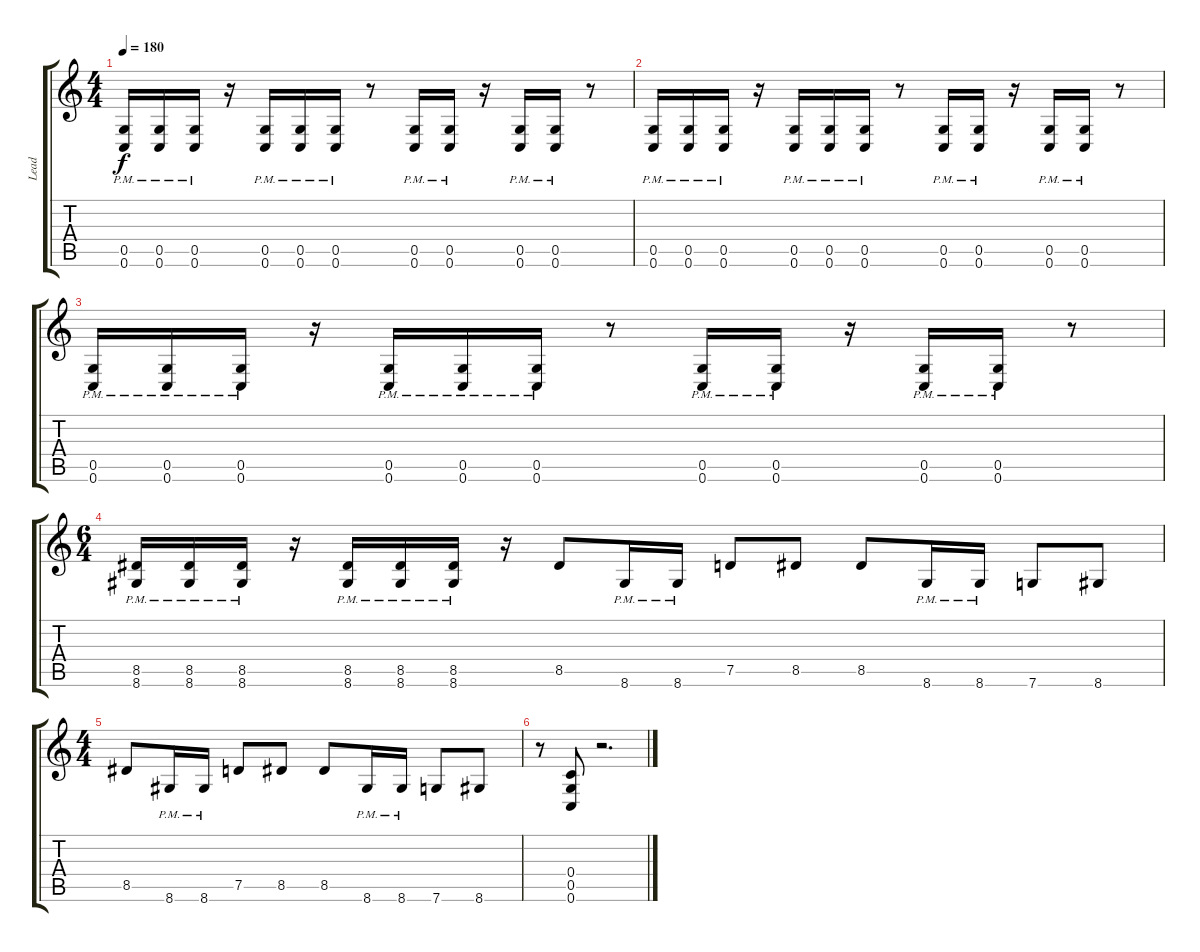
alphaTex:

\track ("Lead" "Lead") {instrument distortionguitar}
\staff {score tabs}
\tuning (D4 A3 F3 C3 G2 C2) {hide}
\ts (4 4)
\tempo 180
\clef g2
\ks c
(0.5{pm} 0.6{pm}).16{dy f} (0.5{pm} 0.6{pm}).16 (0.5{pm} 0.6{pm}).16 r.16 (0.5{pm} 0.6{pm}).16 (0.5{pm} 0.6{pm}).16 (0.5{pm} 0.6{pm}).16 r.8 (0.5{pm} 0.6{pm}).16 (0.5{pm} 0.6{pm}).16 r.16 (0.5{pm} 0.6{pm}).16 (0.5{pm} 0.6{pm}).16 r.8 |
(0.5{pm} 0.6{pm}).16 (0.5{pm} 0.6{pm}).16 (0.5{pm} 0.6{pm}).16 r.16 (0.5{pm} 0.6{pm}).16 (0.5{pm} 0.6{pm}).16 (0.5{pm} 0.6{pm}).16 r.8 (0.5{pm} 0.6{pm}).16 (0.5{pm} 0.6{pm}).16 r.16 (0.5{pm} 0.6{pm}).16 (0.5{pm} 0.6{pm}).16 r.8 |
(0.5{pm} 0.6{pm}).16 (0.5{pm} 0.6{pm}).16 (0.5{pm} 0.6{pm}).16 r.16 (0.5{pm} 0.6{pm}).16 (0.5{pm} 0.6{pm}).16 (0.5{pm} 0.6{pm}).16 r.8 (0.5{pm} 0.6{pm}).16 (0.5{pm} 0.6{pm}).16 r.16 (0.5{pm} 0.6{pm}).16 (0.5{pm} 0.6{pm}).16 r.8 |
\ts (6 4)
(8.5{pm} 8.6{pm}).16 (8.5{pm} 8.6{pm}).16 (8.5{pm} 8.6{pm}).16 r.16 (8.5{pm} 8.6{pm}).16 (8.5{pm} 8.6{pm}).16 (8.5{pm} 8.6{pm}).16 r.16 8.5.8 8.6{pm}.16 8.6{pm}.16 7.5.8 8.5.8 8.5.8 8.6{pm}.16 8.6{pm}.16 7.6.8 8.6.8 |
\ts (4 4)
8.5.8 8.6{pm}.16 8.6{pm}.16 7.5.8 8.5.8 8.5.8 8.6{pm}.16 8.6{pm}.16 7.6.8 8.6.8 |
r.8 (0.4 0.5 0.6).8 r.2{d}
